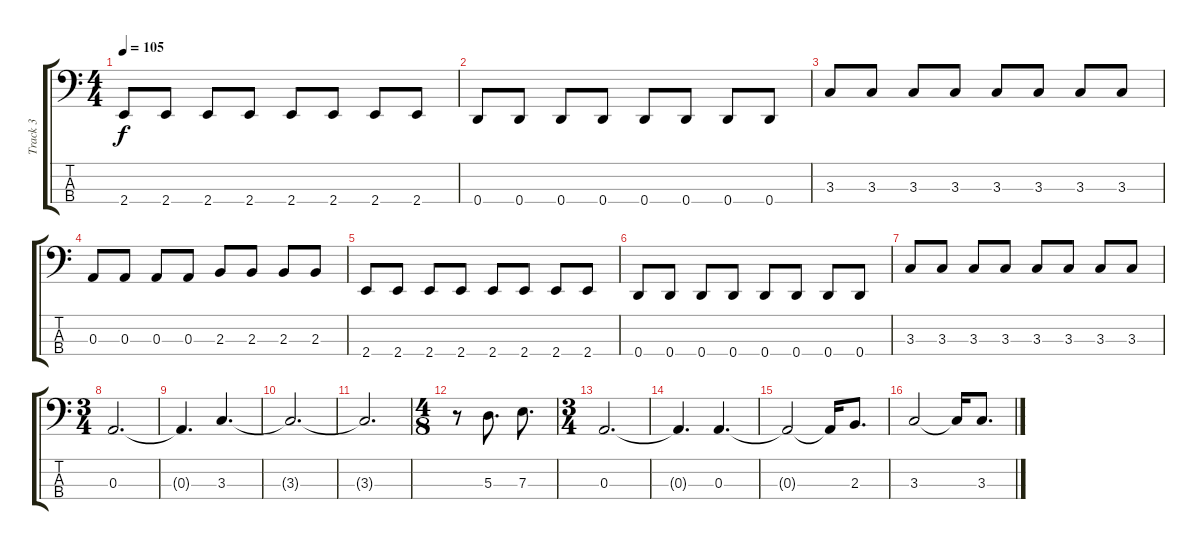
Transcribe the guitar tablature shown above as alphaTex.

\track ("Track 3" "Track 3") {instrument electricbasspick}
\staff {score tabs}
\tuning (G2 D2 A1 D1) {hide}
\ts (4 4)
\tempo 105
\clef f4
\ks c
2.4.8{dy f} 2.4.8 2.4.8 2.4.8 2.4.8 2.4.8 2.4.8 2.4.8 |
0.4.8 0.4.8 0.4.8 0.4.8 0.4.8 0.4.8 0.4.8 0.4.8 |
3.3.8 3.3.8 3.3.8 3.3.8 3.3.8 3.3.8 3.3.8 3.3.8 |
0.3.8 0.3.8 0.3.8 0.3.8 2.3.8 2.3.8 2.3.8 2.3.8 |
2.4.8 2.4.8 2.4.8 2.4.8 2.4.8 2.4.8 2.4.8 2.4.8 |
0.4.8 0.4.8 0.4.8 0.4.8 0.4.8 0.4.8 0.4.8 0.4.8 |
3.3.8 3.3.8 3.3.8 3.3.8 3.3.8 3.3.8 3.3.8 3.3.8 |
\ts (3 4)
0.3.2{d} |
0.3{t}.4{d} 3.3.4{d} |
3.3{t}.2{d} |
3.3{t}.2{d} |
\ts (4 8)
r.8 5.3.8{d} 7.3.8{d} |
\ts (3 4)
0.3.2{d} |
0.3{t}.4{d} 0.3.4{d} |
0.3{t}.2 0.3{t}.16 2.3.8{d} |
3.3.2 3.3{t}.16 3.3.8{d}
